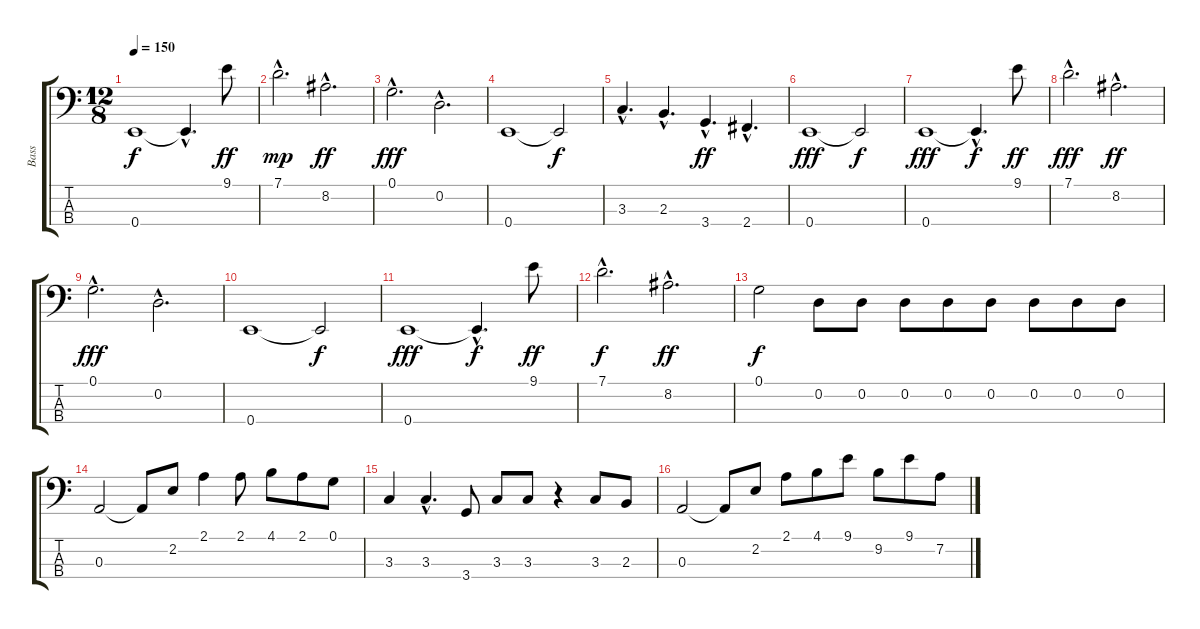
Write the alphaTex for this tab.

\track ("Bass" "Bass") {instrument electricbassfinger}
\staff {score tabs}
\tuning (G2 D2 A1 E1) {hide}
\ts (12 8)
\tempo 150
\clef f4
\ks c
0.4{t}.1{dy f} 0.4{hac t}.4{d} 9.1.8{dy ff} |
7.1{hac}.2{d dy mp} 8.2{hac}.2{d dy ff} |
0.1{hac}.2{d dy fff} 0.2{hac}.2{d} |
0.4.1 0.4{t}.2{dy f} |
3.3{hac}.4{d} 2.3{hac}.4{d} 3.4{hac}.4{d dy ff} 2.4{hac}.4{d} |
0.4.1{dy fff} 0.4{t}.2{dy f} |
0.4.1{dy fff} 0.4{hac t}.4{d dy f} 9.1.8{dy ff} |
7.1{hac}.2{d dy fff} 8.2{hac}.2{d dy ff} |
0.1{hac}.2{d dy fff} 0.2{hac}.2{d} |
0.4.1 0.4{t}.2{dy f} |
0.4.1{dy fff} 0.4{hac t}.4{d dy f} 9.1.8{dy ff} |
7.1{hac}.2{d dy f} 8.2{hac}.2{d dy ff} |
0.1.2{dy f} 0.2.8 0.2.8 0.2.8 0.2.8 0.2.8 0.2.8 0.2.8 0.2.8 |
0.3.2 0.3{t}.8 2.2.8 2.1.4 2.1.8 4.1.8 2.1.8 0.1.8 |
3.3.4 3.3{hac}.4{d} 3.4.8 3.3.8 3.3.8 r.4 3.3.8 2.3.8 |
0.3.2 0.3{t}.8 2.2.8 2.1.8 4.1.8 9.1.8 9.2.8 9.1.8 7.2.8
